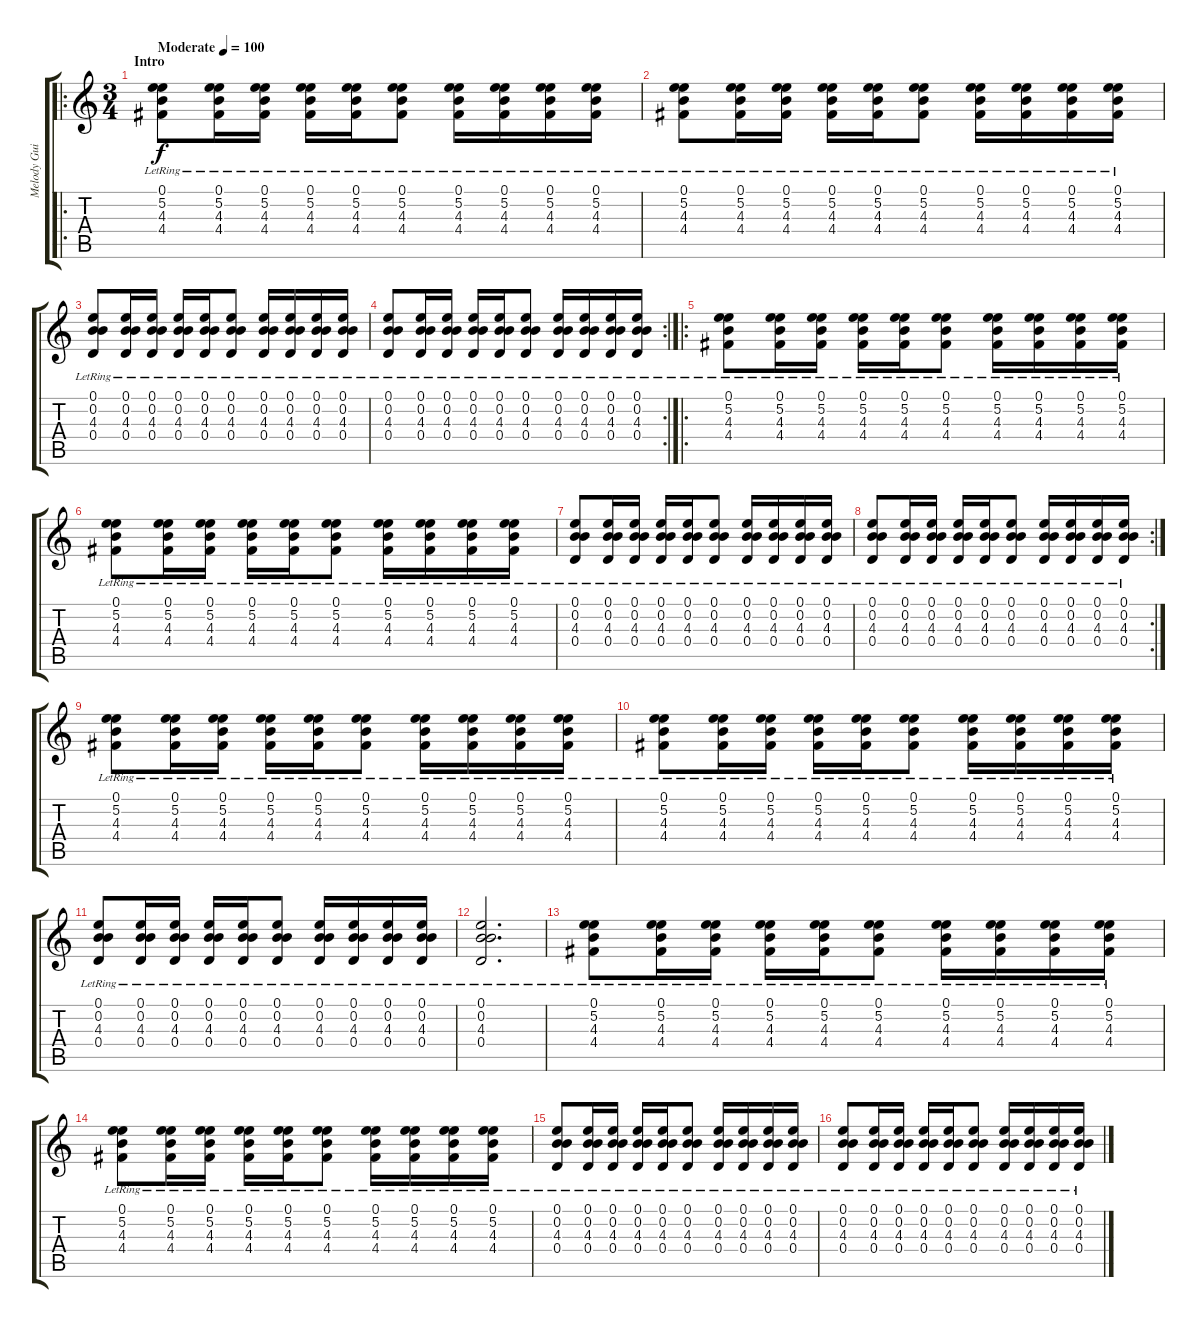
\track ("Melody Guitar" "Melody Gui") {instrument distortionguitar}
\staff {score tabs}
\tuning (E4 B3 G3 D3 A2 D2) {hide}
\ro
\ts (3 4)
\section ("" "Intro")
\tempo (100 "Moderate")
\clef g2
\ks c
(0.1{lr} 5.2{lr} 4.3{lr} 4.4{lr}).8{dy f instrument electricguitarjazz} (0.1{lr} 5.2{lr} 4.3{lr} 4.4{lr}).16 (0.1{lr} 5.2{lr} 4.3{lr} 4.4{lr}).16 (0.1{lr} 5.2{lr} 4.3{lr} 4.4{lr}).16 (0.1{lr} 5.2{lr} 4.3{lr} 4.4{lr}).16 (0.1{lr} 5.2{lr} 4.3{lr} 4.4{lr}).8 (0.1{lr} 5.2{lr} 4.3{lr} 4.4{lr}).16 (0.1{lr} 5.2{lr} 4.3{lr} 4.4{lr}).16 (0.1{lr} 5.2{lr} 4.3{lr} 4.4{lr}).16 (0.1{lr} 5.2{lr} 4.3{lr} 4.4{lr}).16 |
(0.1{lr} 5.2{lr} 4.3{lr} 4.4{lr}).8 (0.1{lr} 5.2{lr} 4.3{lr} 4.4{lr}).16 (0.1{lr} 5.2{lr} 4.3{lr} 4.4{lr}).16 (0.1{lr} 5.2{lr} 4.3{lr} 4.4{lr}).16 (0.1{lr} 5.2{lr} 4.3{lr} 4.4{lr}).16 (0.1{lr} 5.2{lr} 4.3{lr} 4.4{lr}).8 (0.1{lr} 5.2{lr} 4.3{lr} 4.4{lr}).16 (0.1{lr} 5.2{lr} 4.3{lr} 4.4{lr}).16 (0.1{lr} 5.2{lr} 4.3{lr} 4.4{lr}).16 (0.1{lr} 5.2{lr} 4.3{lr} 4.4{lr}).16 |
(0.1{lr} 0.2{lr} 4.3{lr} 0.4{lr}).8 (0.1{lr} 0.2{lr} 4.3{lr} 0.4{lr}).16 (0.1{lr} 0.2{lr} 4.3{lr} 0.4{lr}).16 (0.1{lr} 0.2{lr} 4.3{lr} 0.4{lr}).16 (0.1{lr} 0.2{lr} 4.3{lr} 0.4{lr}).16 (0.1{lr} 0.2{lr} 4.3{lr} 0.4{lr}).8 (0.1{lr} 0.2{lr} 4.3{lr} 0.4{lr}).16 (0.1{lr} 0.2{lr} 4.3{lr} 0.4{lr}).16 (0.1{lr} 0.2{lr} 4.3{lr} 0.4{lr}).16 (0.1{lr} 0.2{lr} 4.3{lr} 0.4{lr}).16 |
\rc 2
(0.1{lr} 0.2{lr} 4.3{lr} 0.4{lr}).8 (0.1{lr} 0.2{lr} 4.3{lr} 0.4{lr}).16 (0.1{lr} 0.2{lr} 4.3{lr} 0.4{lr}).16 (0.1{lr} 0.2{lr} 4.3{lr} 0.4{lr}).16 (0.1{lr} 0.2{lr} 4.3{lr} 0.4{lr}).16 (0.1{lr} 0.2{lr} 4.3{lr} 0.4{lr}).8 (0.1{lr} 0.2{lr} 4.3{lr} 0.4{lr}).16 (0.1{lr} 0.2{lr} 4.3{lr} 0.4{lr}).16 (0.1{lr} 0.2{lr} 4.3{lr} 0.4{lr}).16 (0.1{lr} 0.2{lr} 4.3{lr} 0.4{lr}).16 |
\ro
(0.1{lr} 5.2{lr} 4.3{lr} 4.4{lr}).8 (0.1{lr} 5.2{lr} 4.3{lr} 4.4{lr}).16 (0.1{lr} 5.2{lr} 4.3{lr} 4.4{lr}).16 (0.1{lr} 5.2{lr} 4.3{lr} 4.4{lr}).16 (0.1{lr} 5.2{lr} 4.3{lr} 4.4{lr}).16 (0.1{lr} 5.2{lr} 4.3{lr} 4.4{lr}).8 (0.1{lr} 5.2{lr} 4.3{lr} 4.4{lr}).16 (0.1{lr} 5.2{lr} 4.3{lr} 4.4{lr}).16 (0.1{lr} 5.2{lr} 4.3{lr} 4.4{lr}).16 (0.1{lr} 5.2{lr} 4.3{lr} 4.4{lr}).16 |
(0.1{lr} 5.2{lr} 4.3{lr} 4.4{lr}).8 (0.1{lr} 5.2{lr} 4.3{lr} 4.4{lr}).16 (0.1{lr} 5.2{lr} 4.3{lr} 4.4{lr}).16 (0.1{lr} 5.2{lr} 4.3{lr} 4.4{lr}).16 (0.1{lr} 5.2{lr} 4.3{lr} 4.4{lr}).16 (0.1{lr} 5.2{lr} 4.3{lr} 4.4{lr}).8 (0.1{lr} 5.2{lr} 4.3{lr} 4.4{lr}).16 (0.1{lr} 5.2{lr} 4.3{lr} 4.4{lr}).16 (0.1{lr} 5.2{lr} 4.3{lr} 4.4{lr}).16 (0.1{lr} 5.2{lr} 4.3{lr} 4.4{lr}).16 |
(0.1{lr} 0.2{lr} 4.3{lr} 0.4{lr}).8 (0.1{lr} 0.2{lr} 4.3{lr} 0.4{lr}).16 (0.1{lr} 0.2{lr} 4.3{lr} 0.4{lr}).16 (0.1{lr} 0.2{lr} 4.3{lr} 0.4{lr}).16 (0.1{lr} 0.2{lr} 4.3{lr} 0.4{lr}).16 (0.1{lr} 0.2{lr} 4.3{lr} 0.4{lr}).8 (0.1{lr} 0.2{lr} 4.3{lr} 0.4{lr}).16 (0.1{lr} 0.2{lr} 4.3{lr} 0.4{lr}).16 (0.1{lr} 0.2{lr} 4.3{lr} 0.4{lr}).16 (0.1{lr} 0.2{lr} 4.3{lr} 0.4{lr}).16 |
\rc 2
(0.1{lr} 0.2{lr} 4.3{lr} 0.4{lr}).8 (0.1{lr} 0.2{lr} 4.3{lr} 0.4{lr}).16 (0.1{lr} 0.2{lr} 4.3{lr} 0.4{lr}).16 (0.1{lr} 0.2{lr} 4.3{lr} 0.4{lr}).16 (0.1{lr} 0.2{lr} 4.3{lr} 0.4{lr}).16 (0.1{lr} 0.2{lr} 4.3{lr} 0.4{lr}).8 (0.1{lr} 0.2{lr} 4.3{lr} 0.4{lr}).16 (0.1{lr} 0.2{lr} 4.3{lr} 0.4{lr}).16 (0.1{lr} 0.2{lr} 4.3{lr} 0.4{lr}).16 (0.1{lr} 0.2{lr} 4.3{lr} 0.4{lr}).16 |
(0.1{lr} 5.2{lr} 4.3{lr} 4.4{lr}).8 (0.1{lr} 5.2{lr} 4.3{lr} 4.4{lr}).16 (0.1{lr} 5.2{lr} 4.3{lr} 4.4{lr}).16 (0.1{lr} 5.2{lr} 4.3{lr} 4.4{lr}).16 (0.1{lr} 5.2{lr} 4.3{lr} 4.4{lr}).16 (0.1{lr} 5.2{lr} 4.3{lr} 4.4{lr}).8 (0.1{lr} 5.2{lr} 4.3{lr} 4.4{lr}).16 (0.1{lr} 5.2{lr} 4.3{lr} 4.4{lr}).16 (0.1{lr} 5.2{lr} 4.3{lr} 4.4{lr}).16 (0.1{lr} 5.2{lr} 4.3{lr} 4.4{lr}).16 |
(0.1{lr} 5.2{lr} 4.3{lr} 4.4{lr}).8 (0.1{lr} 5.2{lr} 4.3{lr} 4.4{lr}).16 (0.1{lr} 5.2{lr} 4.3{lr} 4.4{lr}).16 (0.1{lr} 5.2{lr} 4.3{lr} 4.4{lr}).16 (0.1{lr} 5.2{lr} 4.3{lr} 4.4{lr}).16 (0.1{lr} 5.2{lr} 4.3{lr} 4.4{lr}).8 (0.1{lr} 5.2{lr} 4.3{lr} 4.4{lr}).16 (0.1{lr} 5.2{lr} 4.3{lr} 4.4{lr}).16 (0.1{lr} 5.2{lr} 4.3{lr} 4.4{lr}).16 (0.1{lr} 5.2{lr} 4.3{lr} 4.4{lr}).16 |
(0.1{lr} 0.2{lr} 4.3{lr} 0.4{lr}).8 (0.1{lr} 0.2{lr} 4.3{lr} 0.4{lr}).16 (0.1{lr} 0.2{lr} 4.3{lr} 0.4{lr}).16 (0.1{lr} 0.2{lr} 4.3{lr} 0.4{lr}).16 (0.1{lr} 0.2{lr} 4.3{lr} 0.4{lr}).16 (0.1{lr} 0.2{lr} 4.3{lr} 0.4{lr}).8 (0.1{lr} 0.2{lr} 4.3{lr} 0.4{lr}).16 (0.1{lr} 0.2{lr} 4.3{lr} 0.4{lr}).16 (0.1{lr} 0.2{lr} 4.3{lr} 0.4{lr}).16 (0.1{lr} 0.2{lr} 4.3{lr} 0.4{lr}).16 |
(0.1{lr} 0.2{lr} 4.3{lr} 0.4{lr}).2{d} |
(0.1{lr} 5.2{lr} 4.3{lr} 4.4{lr}).8 (0.1{lr} 5.2{lr} 4.3{lr} 4.4{lr}).16 (0.1{lr} 5.2{lr} 4.3{lr} 4.4{lr}).16 (0.1{lr} 5.2{lr} 4.3{lr} 4.4{lr}).16 (0.1{lr} 5.2{lr} 4.3{lr} 4.4{lr}).16 (0.1{lr} 5.2{lr} 4.3{lr} 4.4{lr}).8 (0.1{lr} 5.2{lr} 4.3{lr} 4.4{lr}).16 (0.1{lr} 5.2{lr} 4.3{lr} 4.4{lr}).16 (0.1{lr} 5.2{lr} 4.3{lr} 4.4{lr}).16 (0.1{lr} 5.2{lr} 4.3{lr} 4.4{lr}).16 |
(0.1{lr} 5.2{lr} 4.3{lr} 4.4{lr}).8 (0.1{lr} 5.2{lr} 4.3{lr} 4.4{lr}).16 (0.1{lr} 5.2{lr} 4.3{lr} 4.4{lr}).16 (0.1{lr} 5.2{lr} 4.3{lr} 4.4{lr}).16 (0.1{lr} 5.2{lr} 4.3{lr} 4.4{lr}).16 (0.1{lr} 5.2{lr} 4.3{lr} 4.4{lr}).8 (0.1{lr} 5.2{lr} 4.3{lr} 4.4{lr}).16 (0.1{lr} 5.2{lr} 4.3{lr} 4.4{lr}).16 (0.1{lr} 5.2{lr} 4.3{lr} 4.4{lr}).16 (0.1{lr} 5.2{lr} 4.3{lr} 4.4{lr}).16 |
(0.1{lr} 0.2{lr} 4.3{lr} 0.4{lr}).8 (0.1{lr} 0.2{lr} 4.3{lr} 0.4{lr}).16 (0.1{lr} 0.2{lr} 4.3{lr} 0.4{lr}).16 (0.1{lr} 0.2{lr} 4.3{lr} 0.4{lr}).16 (0.1{lr} 0.2{lr} 4.3{lr} 0.4{lr}).16 (0.1{lr} 0.2{lr} 4.3{lr} 0.4{lr}).8 (0.1{lr} 0.2{lr} 4.3{lr} 0.4{lr}).16 (0.1{lr} 0.2{lr} 4.3{lr} 0.4{lr}).16 (0.1{lr} 0.2{lr} 4.3{lr} 0.4{lr}).16 (0.1{lr} 0.2{lr} 4.3{lr} 0.4{lr}).16 |
(0.1{lr} 0.2{lr} 4.3{lr} 0.4{lr}).8 (0.1{lr} 0.2{lr} 4.3{lr} 0.4{lr}).16 (0.1{lr} 0.2{lr} 4.3{lr} 0.4{lr}).16 (0.1{lr} 0.2{lr} 4.3{lr} 0.4{lr}).16 (0.1{lr} 0.2{lr} 4.3{lr} 0.4{lr}).16 (0.1{lr} 0.2{lr} 4.3{lr} 0.4{lr}).8 (0.1{lr} 0.2{lr} 4.3{lr} 0.4{lr}).16 (0.1{lr} 0.2{lr} 4.3{lr} 0.4{lr}).16 (0.1{lr} 0.2{lr} 4.3{lr} 0.4{lr}).16 (0.1{lr} 0.2{lr} 4.3{lr} 0.4{lr}).16
